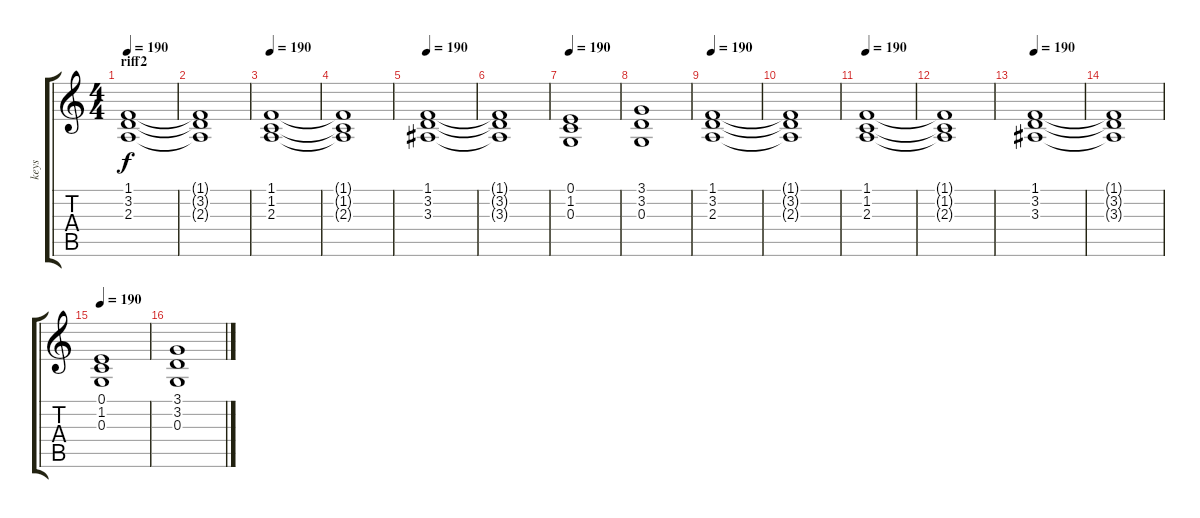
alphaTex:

\track ("keys" "keys") {instrument stringensemble1}
\staff {score tabs}
\tuning (E4 B3 G3 D3 A2 D2) {hide}
\ts (4 4)
\section ("" "riff2")
\tempo 190
\clef g2
\ks c
(1.1 3.2 2.3).1{dy f} |
(1.1{t} 3.2{t} 2.3{t}).1 |
\tempo 190
(1.1 1.2 2.3).1 |
(1.1{t} 1.2{t} 2.3{t}).1 |
\tempo 190
(1.1 3.2 3.3).1 |
(1.1{t} 3.2{t} 3.3{t}).1 |
\tempo 190
(0.1 1.2 0.3).1 |
(3.1 3.2 0.3).1 |
\tempo 190
(1.1 3.2 2.3).1 |
(1.1{t} 3.2{t} 2.3{t}).1 |
\tempo 190
(1.1 1.2 2.3).1 |
(1.1{t} 1.2{t} 2.3{t}).1 |
\tempo 190
(1.1 3.2 3.3).1 |
(1.1{t} 3.2{t} 3.3{t}).1 |
\tempo 190
(0.1 1.2 0.3).1 |
(3.1 3.2 0.3).1
